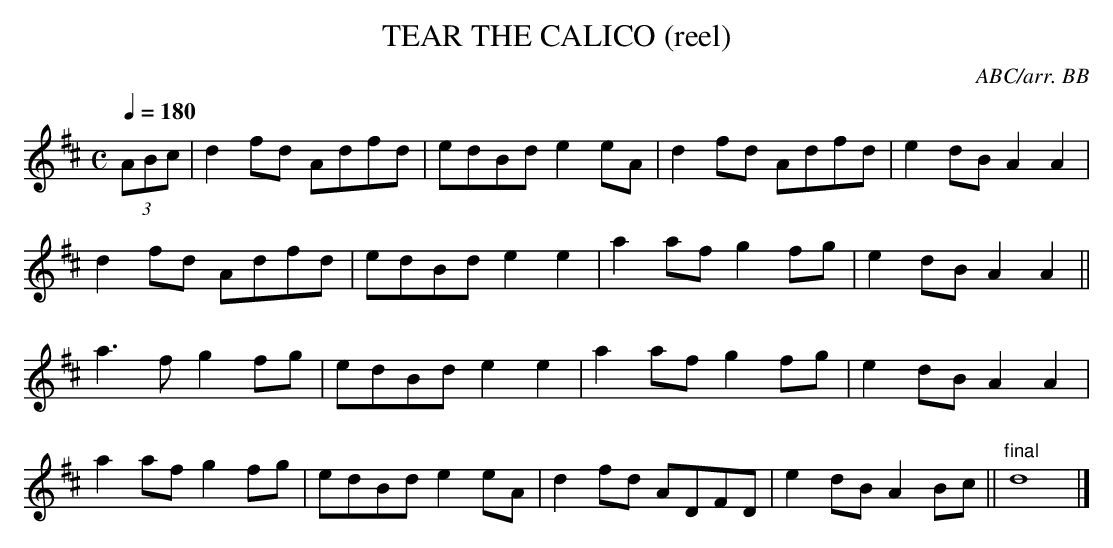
X:1
T:TEAR THE CALICO (reel)
C:ABC/arr. BB
L:1/8
M:C
Q:1/4=180
K:D
(3ABc|d2fd Adfd|edBd e2eA|d2fd Adfd|e2dB A2A2|
d2fd Adfd|edBd e2e2|a2af g2fg|e2dB A2 A2||
a3f g2fg|edBd e2e2|a2af g2fg|e2dB A2A2|
a2af g2fg|edBd e2eA|d2fd ADFD|e2dB A2Bc||"final"d8|]
